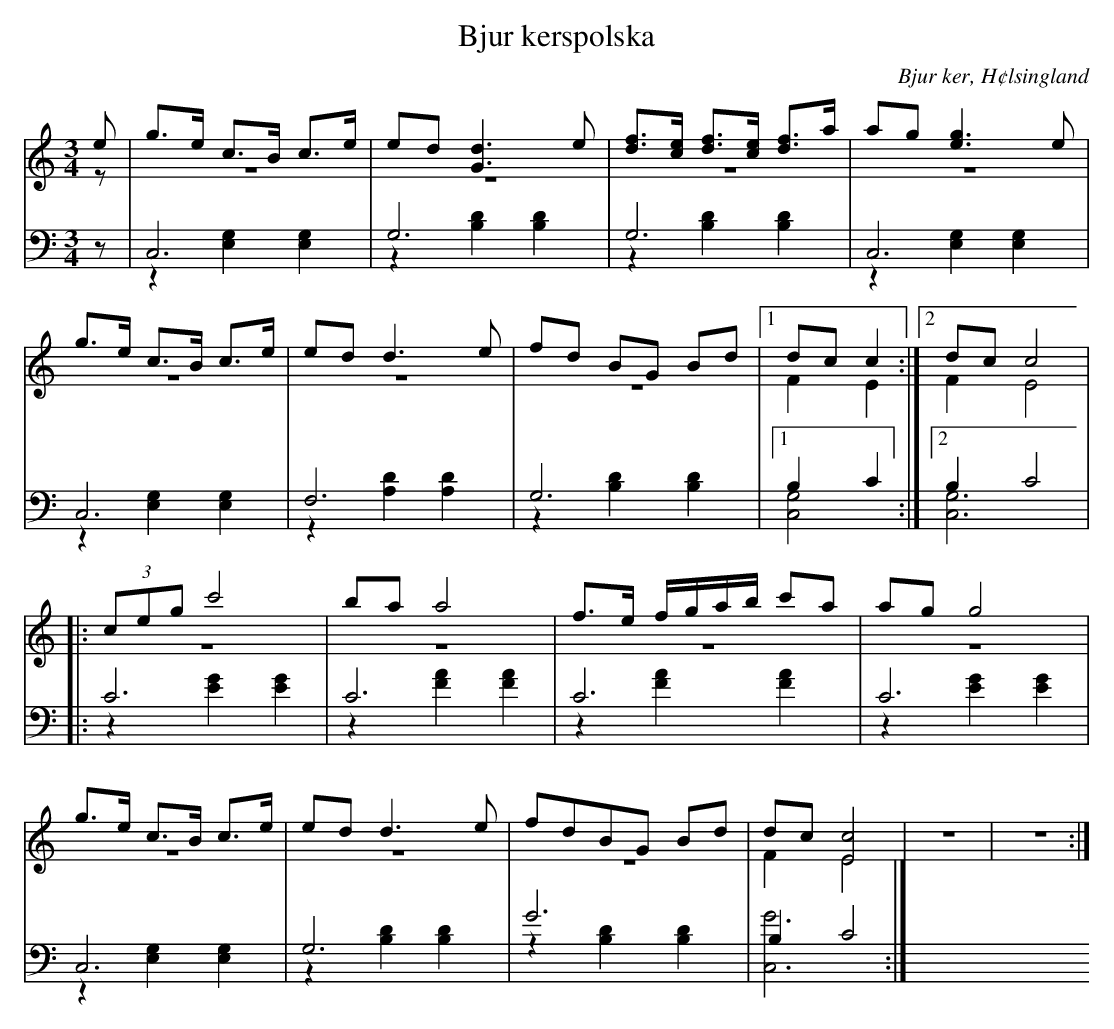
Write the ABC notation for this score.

X:1
T: Bjur kerspolska
O: Bjur ker, H¢lsingland
M: 3/4
L: 1/8
K: C
V:1
V:2 merge
V:3
V: 4 merge
V:1
e|g>e c>B c>e|ed [G3d3] e |[df]>[ce] [df]>[ce] [df]>a|ag [e3g3] e|
g>e c>B c>e|ed d3 e |fd BG Bd|1 dc c2:|2 dc c4|
|:(3ceg c'4|ba a4|f>e f/g/a/b/ c'a|ag g4|
g>e c>B c>e|ed d3 e|fdBG Bd|dc [E4c4]|z6|z6:|
V:2
z|z6|z6|z6|z6|
z6|z6|z6|1 F2 E2:|2 F2 E4|
|:z6|z6|z6|z6|
z6|z6|z6|F2 E4:|
V:3 clef=bass
z|C,6|G,6|G,6|C,6|
C,6|F,6|G,6|1 B,2 C2:|2 B,2 C4|
|:C6|C6|C6|C6|
C,6|G,6|g,6|B,2 C4:|
V:4  clef=bass
z|z2 [E,2G,2] [E,2G,2]|z2 [B,2D2] [B,2D2]|z2 [B,2D2] [B,2D2]|z2 [E,2G,2] [E,2G,2]|
z2 [E,2G,2] [E,2G,2]|z2 [A,2D2] [A,2D2] |z2 [B,2D2] [B,2D2]|1 [C,4G,4]:|2 [C,6G,6]|
|:z2 [E2G2] [E2G2]|z2 [F2A2] [F2A2]|z2 [F2A2] [F2A2]|z2 [E2G2] [E2G2]|
z2 [E,2G,2] [E,2G,2]|z2 [B,2D2] [B,2D2]|z2 [B,2D2] [B,2D2]|[C,6G6]:|
